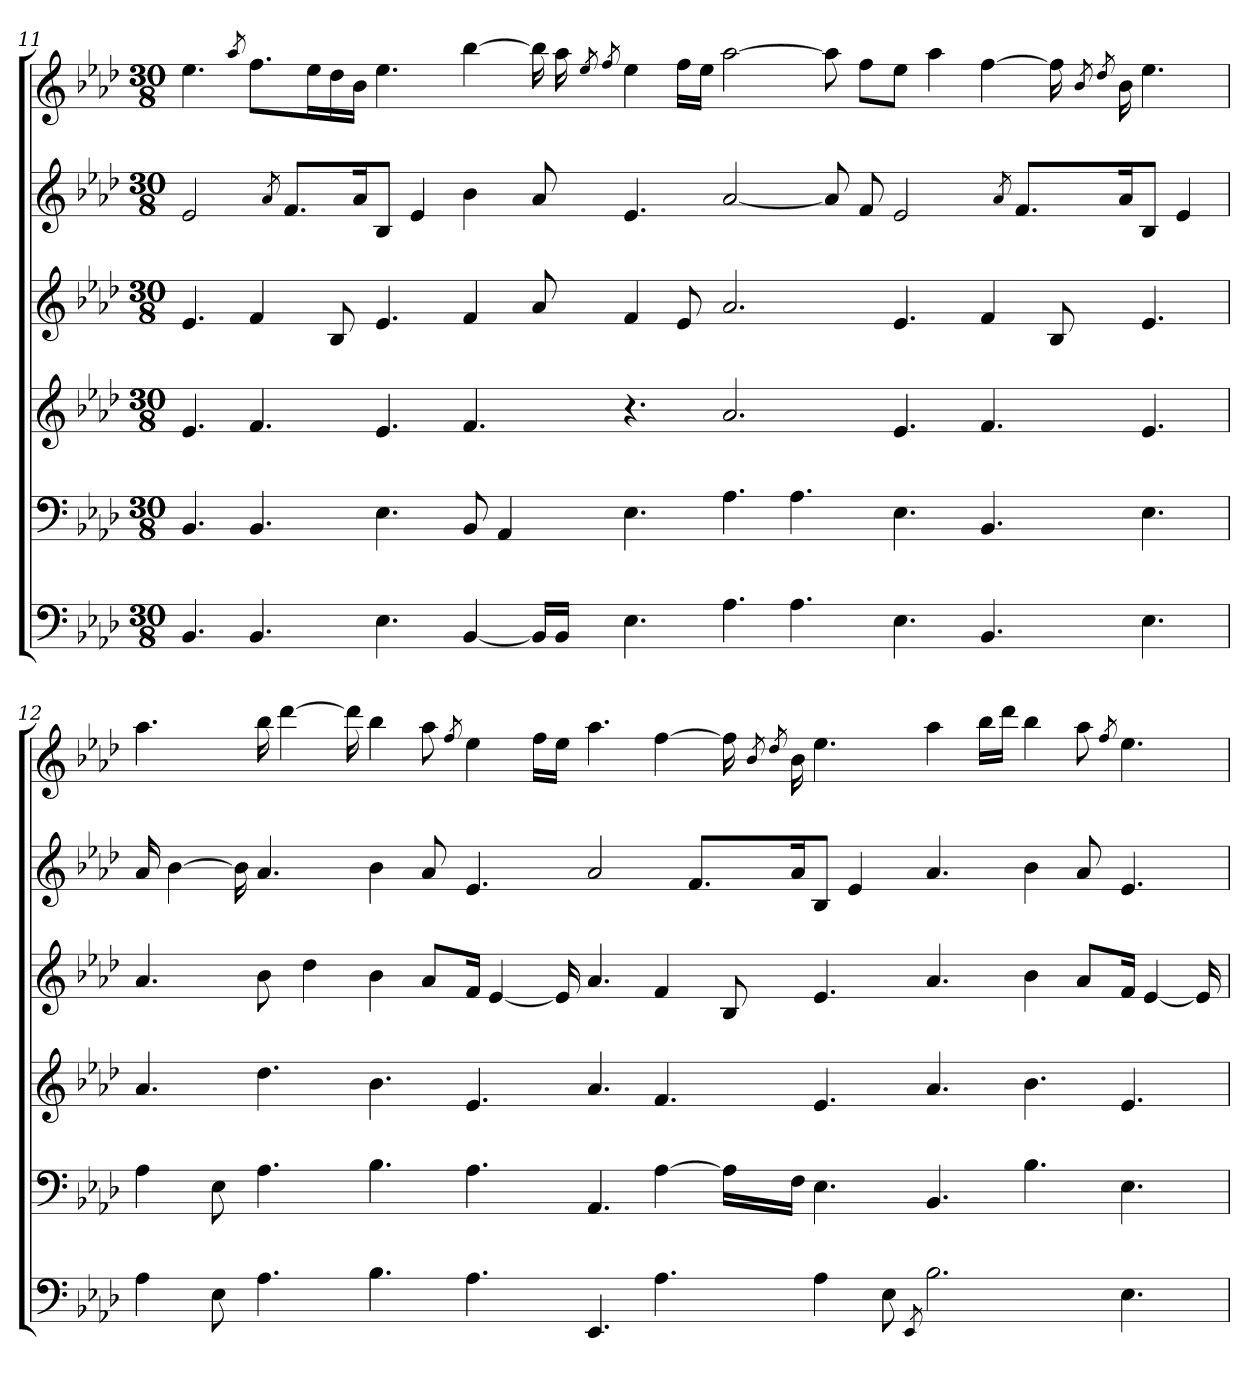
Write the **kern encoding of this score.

**kern	**kern	**kern	**kern	**kern	**kern
*part6	*part5	*part4	*part3	*part2	*part1
*staff6	*staff5	*staff4	*staff3	*staff2	*staff1
*clefF4	*clefF4	*clefG2	*clefG2	*clefG2	*clefG2
*k[b-e-a-d-]	*k[b-e-a-d-]	*k[b-e-a-d-]	*k[b-e-a-d-]	*k[b-e-a-d-]	*k[b-e-a-d-]
*M30/8	*M30/8	*M30/8	*M30/8	*M30/8	*M30/8
=11	=11	=11	=11	=11	=11
4.BB-	4.BB-	4.e-	4.e-	2e-	4.ee-
.	.	.	.	.	8qaa-
4.BB-	4.BB-	4.f	4f	.	8.ff\L
.	.	.	.	8qa-	.
.	.	.	.	8.f/L	.
.	.	.	.	.	16ee-\L
.	.	.	8B-	.	16dd-\
.	.	.	.	16a-/K	16b-\JJ
4.E-	4.E-	4.e-	4.e-	8B-/J	4.ee-
.	.	.	.	4e-	.
[4BB-	8BB-	4.f	4f	4b-	[4bb-
.	4AA-	.	.	.	.
16BB-/LL]	.	.	8a-	8a-	16bb-]
16BB-/JJ	.	.	.	.	16aa-
.	.	.	.	.	8qee-
.	.	.	.	.	8qff
4.E-	4.E-	4.r	4f	4.e-	4ee-
.	.	.	8e-	.	16ff\LL
.	.	.	.	.	16ee-\JJ
4.A-	4.A-	2.a-	2.a-	[2a-	[2aa-
4.A-	4.A-	.	.	.	.
.	.	.	.	8a-]	8aa-]
.	.	.	.	8f	8ff\L
4.E-	4.E-	4.e-	4.e-	2e-	8ee-\J
.	.	.	.	.	4aa-
4.BB-	4.BB-	4.f	4f	.	[4ff
.	.	.	.	8qa-	.
.	.	.	.	8.f/L	.
.	.	.	8B-	.	16ff]
.	.	.	.	.	8qb-
.	.	.	.	.	8qdd-
.	.	.	.	16a-/K	16b-
4.E-	4.E-	4.e-	4.e-	8B-/J	4.ee-
.	.	.	.	4e-	.
=12	=12	=12	=12	=12	=12
4A-	4A-	4.a-	4.a-	16a-	4.aa-
.	.	.	.	[4b-	.
8E-	8E-	.	.	.	.
.	.	.	.	16b-]	.
4.A-	4.A-	4.dd-	8b-	4.a-	16bb-
.	.	.	.	.	[4ddd-
.	.	.	4dd-	.	.
.	.	.	.	.	16ddd-]
4.B-	4.B-	4.b-	4b-	4b-	4bb-
.	.	.	8a-/L	8a-	8aa-
.	.	.	.	.	8qff
4.A-	4.A-	4.e-	16f/Jk	4.e-	4ee-
.	.	.	[4e-	.	.
.	.	.	.	.	16ff\LL
.	.	.	16e-]	.	16ee-\JJ
4.EE-	4.AA-	4.a-	4.a-	2a-	4.aa-
4.A-	[4A-	4.f	4f	.	[4ff
.	.	.	.	8.f/L	.
.	16A-\LL]	.	8B-	.	16ff]
.	.	.	.	.	8qb-
.	.	.	.	.	8qdd-
.	16F\JJ	.	.	16a-/K	16b-
4A-	4.E-	4.e-	4.e-	8B-/J	4.ee-
.	.	.	.	4e-	.
8E-	.	.	.	.	.
8qEE-	.	.	.	.	.
2.B-	4.BB-	4.a-	4.a-	4.a-	4aa-
.	.	.	.	.	16bb-\LL
.	.	.	.	.	16ddd-\JJ
.	4.B-	4.b-	4b-	4b-	4bb-
.	.	.	8a-/L	8a-	8aa-
.	.	.	.	.	8qff
4.E-	4.E-	4.e-	16f/Jk	4.e-	4.ee-
.	.	.	[4e-	.	.
.	.	.	16e-]	.	.
=	=	=	=	=	=
*-	*-	*-	*-	*-	*-
